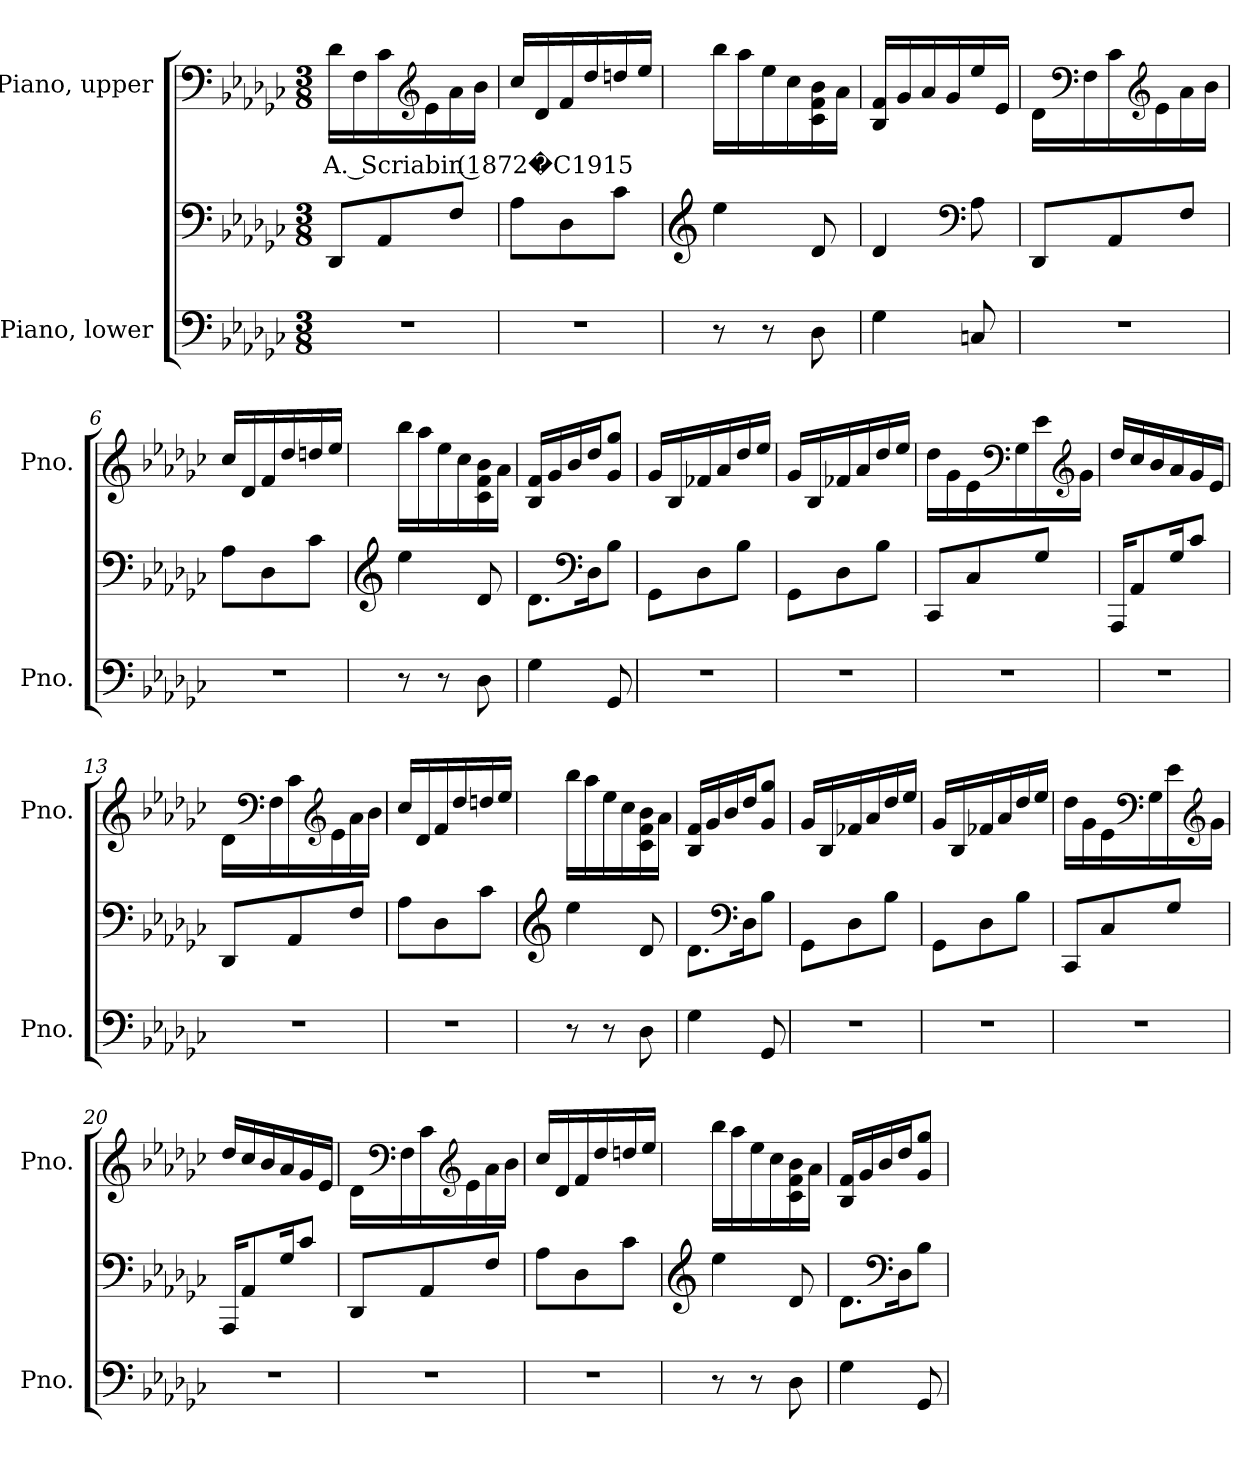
**kern	**kern	**kern	**text
*part2	*part2	*part1	*part1
*staff3	*staff2	*staff1	*staff1
*I"Piano, lower	*	*I"Piano, upper	*
*I'Pno.	*	*I'Pno.	*
*clefF4	*clefF4	*clefF4	*
*k[b-e-a-d-g-c-]	*k[b-e-a-d-g-c-]	*k[b-e-a-d-g-c-]	*
*M3/8	*M3/8	*M3/8	*
*MM63	*MM63	*MM63	*
=1	=1	=1	=1
!	!	!	!LO:LY:b
4.r	8DD-/L	16d-\LL	A. Scriabin (1872�C1915
.	.	16F\	.
.	8AA-/	16c-\	.
*	*	*clefG2	*
.	.	16e-\	.
.	8F/J	16a-\	.
.	.	16b-\JJ	.
=2	=2	=2	=2
4.r	8A-\L	16cc-/LL	.
.	.	16d-/	.
.	8D-\	16f/	.
.	.	16dd-/	.
.	8c-\J	16ddn/	.
.	.	16ee-/JJ	.
!!LO:LB:g=z
=3	=3	=3	=3
*	*clefG2	*	*
8r	4ee-\	16bb-\LL	.
.	.	16aa-\	.
8r	.	16ee-\	.
.	.	16cc-\	.
8D-\	8d-/	16c-\ 16f\ 16b-\	.
.	.	16a-\JJ	.
=4	=4	=4	=4
4G-\	4d-/	16B-/ 16f/LL	.
.	.	16g-/	.
.	.	16a-/	.
.	.	16g-/	.
*	*clefF4	*	*
8Cn/	8A-\	16ee-/	.
.	.	16e-/JJ	.
=5	=5	=5	=5
4.r	8DD-/L	16d-\LL	.
*	*	*clefF4	*
.	.	16F\	.
.	8AA-/	16c-\	.
*	*	*clefG2	*
.	.	16e-\	.
.	8F/J	16a-\	.
.	.	16b-\JJ	.
=6	=6	=6	=6
4.r	8A-\L	16cc-/LL	.
.	.	16d-/	.
.	8D-\	16f/	.
.	.	16dd-/	.
.	8c-\J	16ddn/	.
.	.	16ee-/JJ	.
!!LO:LB:g=z
=7	=7	=7	=7
*	*clefG2	*	*
8r	4ee-\	16bb-\LL	.
.	.	16aa-\	.
8r	.	16ee-\	.
.	.	16cc-\	.
8D-\	8d-/	16c-\ 16f\ 16b-\	.
.	.	16a-\JJ	.
=8	=8	=8	=8
4G-\	8.d-\L	16B-/ 16f/LL	.
.	.	16g-/	.
.	.	16b-/	.
*	*clefF4	*	*
.	16D-\K	16dd-/J	.
8GG-/	8B-\J	8g-/ 8gg-/J	.
=9	=9	=9	=9
4.r	8GG-\L	16g-/LL	.
.	.	16B-/	.
.	8D-\	16f-X/	.
.	.	16a-/	.
.	8B-\J	16dd-/	.
.	.	16ee-/JJ	.
=10	=10	=10	=10
4.r	8GG-\L	16g-/LL	.
.	.	16B-/	.
.	8D-\	16f-X/	.
.	.	16a-/	.
.	8B-\J	16dd-/	.
.	.	16ee-/JJ	.
=11	=11	=11	=11
4.r	8CC-/L	16dd-\LL	.
.	.	16g-\	.
.	8C-/	16e-\	.
*	*	*clefF4	*
.	.	16G-\	.
.	8G-/J	16e-\	.
*	*	*clefG2	*
.	.	16g-\JJ	.
!!LO:LB:g=z
=12	=12	=12	=12
4.r	16AAA-/KL	16dd-/LL	.
.	8AA-/	16cc-/	.
.	.	16b-/	.
.	16G-/K	16a-/	.
.	8c-/J	16g-/	.
.	.	16e-/JJ	.
=13	=13	=13	=13
4.r	8DD-/L	16d-\LL	.
*	*	*clefF4	*
.	.	16F\	.
.	8AA-/	16c-\	.
*	*	*clefG2	*
.	.	16e-\	.
.	8F/J	16a-\	.
.	.	16b-\JJ	.
=14	=14	=14	=14
4.r	8A-\L	16cc-/LL	.
.	.	16d-/	.
.	8D-\	16f/	.
.	.	16dd-/	.
.	8c-\J	16ddn/	.
.	.	16ee-/JJ	.
=15	=15	=15	=15
*	*clefG2	*	*
8r	4ee-\	16bb-\LL	.
.	.	16aa-\	.
8r	.	16ee-\	.
.	.	16cc-\	.
8D-\	8d-/	16c-\ 16f\ 16b-\	.
.	.	16a-\JJ	.
=16	=16	=16	=16
4G-\	8.d-\L	16B-/ 16f/LL	.
.	.	16g-/	.
.	.	16b-/	.
*	*clefF4	*	*
.	16D-\K	16dd-/J	.
8GG-/	8B-\J	8g-/ 8gg-/J	.
!!LO:PB:g=z
=17	=17	=17	=17
4.r	8GG-\L	16g-/LL	.
.	.	16B-/	.
.	8D-\	16f-X/	.
.	.	16a-/	.
.	8B-\J	16dd-/	.
.	.	16ee-/JJ	.
=18	=18	=18	=18
4.r	8GG-\L	16g-/LL	.
.	.	16B-/	.
.	8D-\	16f-X/	.
.	.	16a-/	.
.	8B-\J	16dd-/	.
.	.	16ee-/JJ	.
=19	=19	=19	=19
4.r	8CC-/L	16dd-\LL	.
.	.	16g-\	.
.	8C-/	16e-\	.
*	*	*clefF4	*
.	.	16G-\	.
.	8G-/J	16e-\	.
*	*	*clefG2	*
.	.	16g-\JJ	.
=20	=20	=20	=20
4.r	16AAA-/KL	16dd-/LL	.
.	8AA-/	16cc-/	.
.	.	16b-/	.
.	16G-/K	16a-/	.
.	8c-/J	16g-/	.
.	.	16e-/JJ	.
!!LO:LB:g=z
=21	=21	=21	=21
4.r	8DD-/L	16d-\LL	.
*	*	*clefF4	*
.	.	16F\	.
.	8AA-/	16c-\	.
*	*	*clefG2	*
.	.	16e-\	.
.	8F/J	16a-\	.
.	.	16b-\JJ	.
=22	=22	=22	=22
4.r	8A-\L	16cc-/LL	.
.	.	16d-/	.
.	8D-\	16f/	.
.	.	16dd-/	.
.	8c-\J	16ddn/	.
.	.	16ee-/JJ	.
=23	=23	=23	=23
*	*clefG2	*	*
8r	4ee-\	16bb-\LL	.
.	.	16aa-\	.
8r	.	16ee-\	.
.	.	16cc-\	.
8D-\	8d-/	16c-\ 16f\ 16b-\	.
.	.	16a-\JJ	.
=24	=24	=24	=24
4G-\	8.d-\L	16B-/ 16f/LL	.
.	.	16g-/	.
.	.	16b-/	.
*	*clefF4	*	*
.	16D-\K	16dd-/J	.
8GG-/	8B-\J	8g-/ 8gg-/J	.
=	=	=	=
*-	*-	*-	*-
